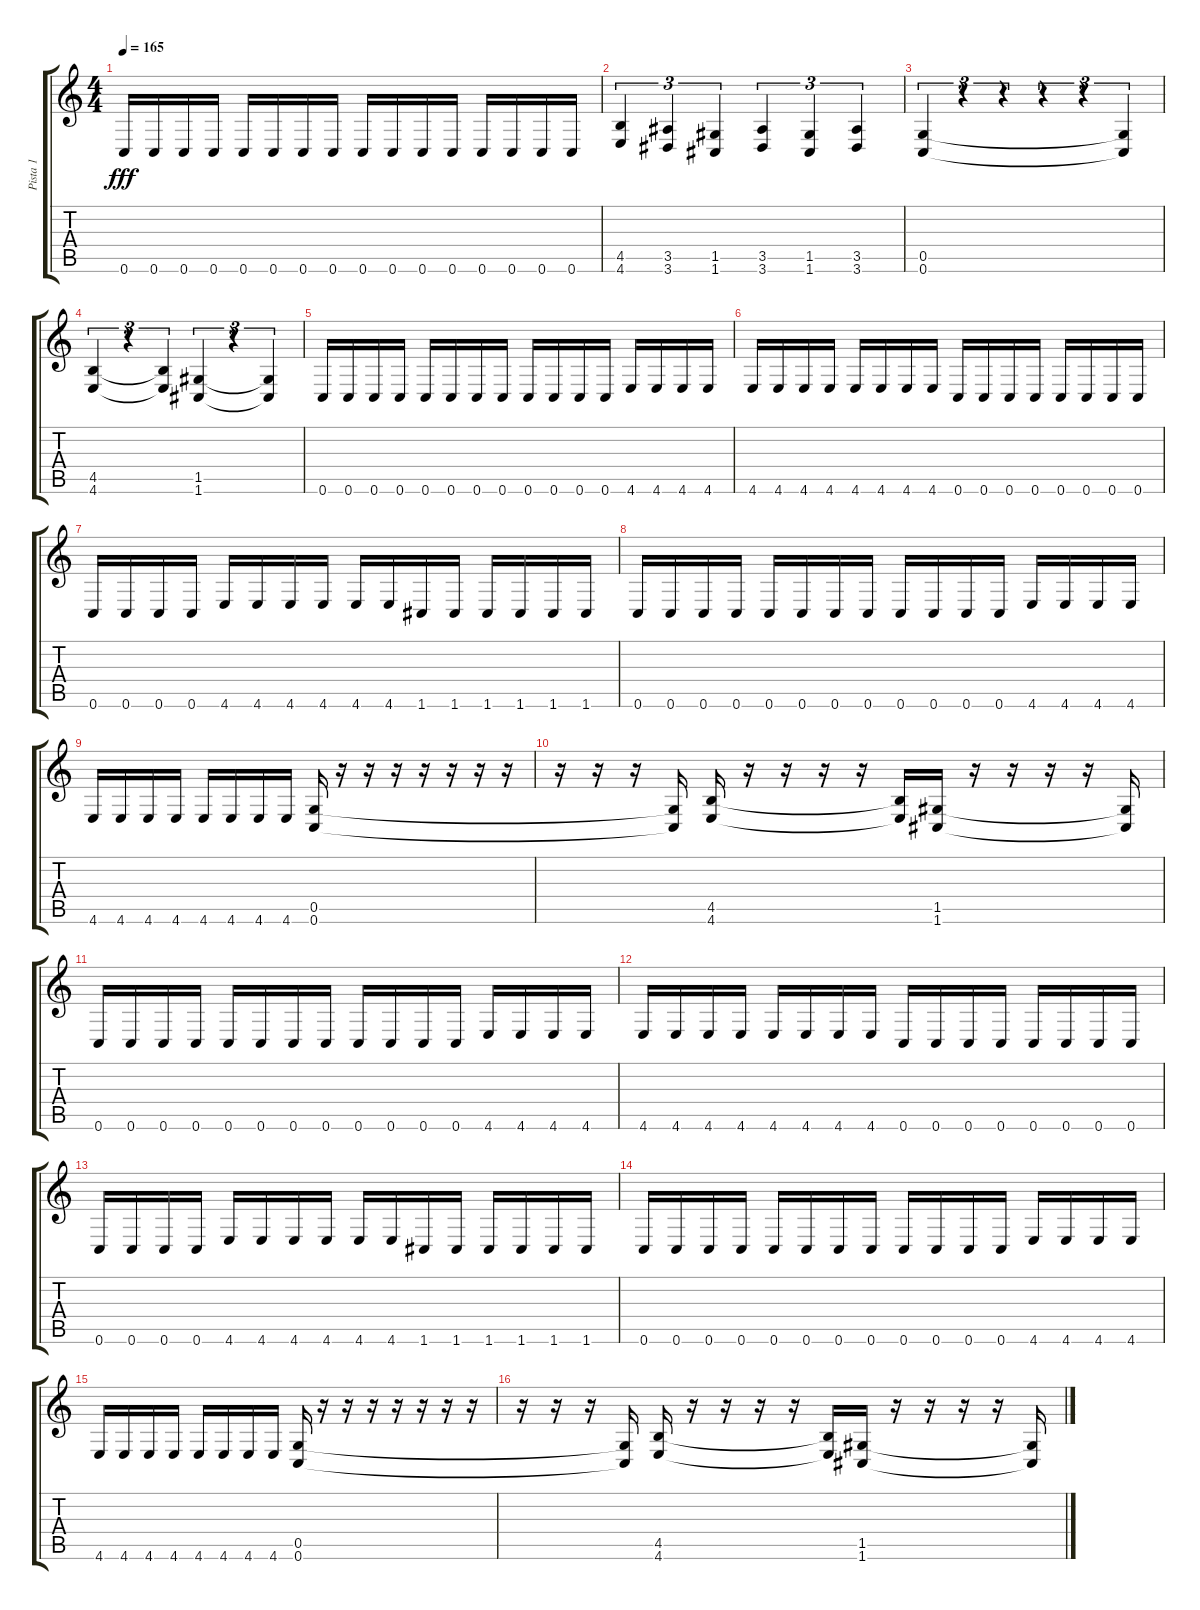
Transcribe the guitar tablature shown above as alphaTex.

\track ("Pista 1" "Pista 1") {instrument distortionguitar}
\staff {score tabs}
\tuning (D4 A3 F3 C3 G2 C2) {hide}
\ts (4 4)
\tempo 165
\clef g2
\ks c
0.6.16{dy fff} 0.6.16 0.6.16 0.6.16 0.6.16 0.6.16 0.6.16 0.6.16 0.6.16 0.6.16 0.6.16 0.6.16 0.6.16 0.6.16 0.6.16 0.6.16 |
(4.5 4.6).4{tu (3 2)} (3.5 3.6).4{tu (3 2)} (1.5 1.6).4{tu (3 2)} (3.5 3.6).4{tu (3 2)} (1.5 1.6).4{tu (3 2)} (3.5 3.6).4{tu (3 2)} |
(0.5 0.6).4{tu (3 2)} r.4{tu (3 2)} r.4{tu (3 2)} r.4{tu (3 2)} r.4{tu (3 2)} (0.5{t} 0.6{t}).4{tu (3 2)} |
(4.5 4.6).4{tu (3 2)} r.4{tu (3 2)} (4.5{t} 4.6{t}).4{tu (3 2)} (1.5 1.6).4{tu (3 2)} r.4{tu (3 2)} (1.5{t} 1.6{t}).4{tu (3 2)} |
0.6.16 0.6.16 0.6.16 0.6.16 0.6.16 0.6.16 0.6.16 0.6.16 0.6.16 0.6.16 0.6.16 0.6.16 4.6.16 4.6.16 4.6.16 4.6.16 |
4.6.16 4.6.16 4.6.16 4.6.16 4.6.16 4.6.16 4.6.16 4.6.16 0.6.16 0.6.16 0.6.16 0.6.16 0.6.16 0.6.16 0.6.16 0.6.16 |
0.6.16 0.6.16 0.6.16 0.6.16 4.6.16 4.6.16 4.6.16 4.6.16 4.6.16 4.6.16 1.6.16 1.6.16 1.6.16 1.6.16 1.6.16 1.6.16 |
0.6.16 0.6.16 0.6.16 0.6.16 0.6.16 0.6.16 0.6.16 0.6.16 0.6.16 0.6.16 0.6.16 0.6.16 4.6.16 4.6.16 4.6.16 4.6.16 |
4.6.16 4.6.16 4.6.16 4.6.16 4.6.16 4.6.16 4.6.16 4.6.16 (0.5 0.6).16 r.16 r.16 r.16 r.16 r.16 r.16 r.16 |
r.16 r.16 r.16 (0.5{t} 0.6{t}).16 (4.5 4.6).16 r.16 r.16 r.16 r.16 (4.5{t} 4.6{t}).16 (1.5 1.6).16 r.16 r.16 r.16 r.16 (1.5{t} 1.6{t}).16 |
0.6.16 0.6.16 0.6.16 0.6.16 0.6.16 0.6.16 0.6.16 0.6.16 0.6.16 0.6.16 0.6.16 0.6.16 4.6.16 4.6.16 4.6.16 4.6.16 |
4.6.16 4.6.16 4.6.16 4.6.16 4.6.16 4.6.16 4.6.16 4.6.16 0.6.16 0.6.16 0.6.16 0.6.16 0.6.16 0.6.16 0.6.16 0.6.16 |
0.6.16 0.6.16 0.6.16 0.6.16 4.6.16 4.6.16 4.6.16 4.6.16 4.6.16 4.6.16 1.6.16 1.6.16 1.6.16 1.6.16 1.6.16 1.6.16 |
0.6.16 0.6.16 0.6.16 0.6.16 0.6.16 0.6.16 0.6.16 0.6.16 0.6.16 0.6.16 0.6.16 0.6.16 4.6.16 4.6.16 4.6.16 4.6.16 |
4.6.16 4.6.16 4.6.16 4.6.16 4.6.16 4.6.16 4.6.16 4.6.16 (0.5 0.6).16 r.16 r.16 r.16 r.16 r.16 r.16 r.16 |
r.16 r.16 r.16 (0.5{t} 0.6{t}).16 (4.5 4.6).16 r.16 r.16 r.16 r.16 (4.5{t} 4.6{t}).16 (1.5 1.6).16 r.16 r.16 r.16 r.16 (1.5{t} 1.6{t}).16
